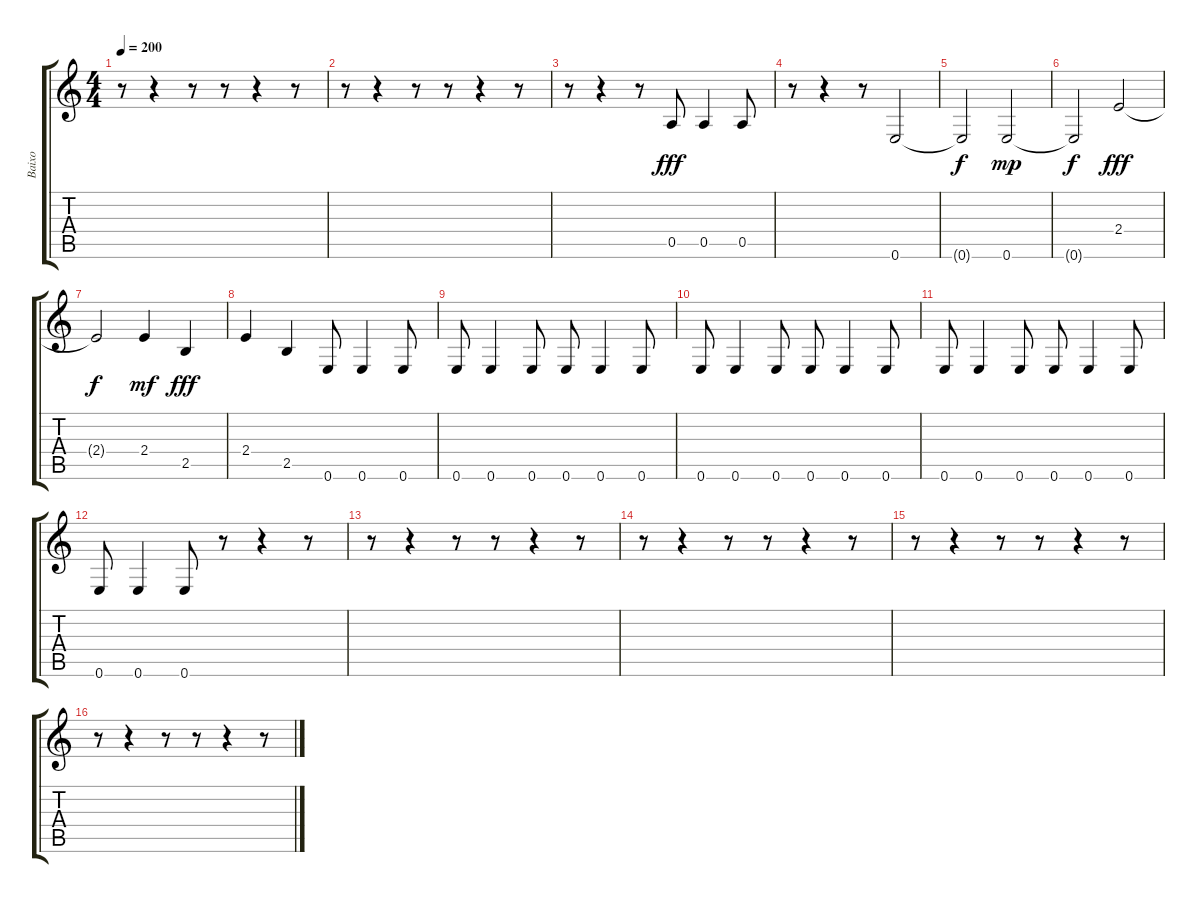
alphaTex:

\track ("Baixo" "Baixo") {instrument electricbasspick}
\staff {score tabs}
\tuning (E4 B3 G3 D3 A2 E2) {hide}
\ts (4 4)
\tempo 200
\clef g2
\ks c
r.8{dy fff instrument electricbasspick} r.4 r.8 r.8 r.4 r.8 |
r.8 r.4 r.8 r.8 r.4 r.8 |
r.8 r.4 r.8 0.5.8 0.5.4 0.5.8 |
r.8 r.4 r.8 0.6.2 |
0.6{t}.2{dy f} 0.6.2{dy mp} |
0.6{t}.2{dy f} 2.4.2{dy fff} |
2.4{t}.2{dy f} 2.4.4{dy mf} 2.5.4{dy fff} |
2.4.4 2.5.4 0.6.8 0.6.4 0.6.8 |
0.6.8 0.6.4 0.6.8 0.6.8 0.6.4 0.6.8 |
0.6.8 0.6.4 0.6.8 0.6.8 0.6.4 0.6.8 |
0.6.8 0.6.4 0.6.8 0.6.8 0.6.4 0.6.8 |
0.6.8 0.6.4 0.6.8 r.8 r.4 r.8 |
r.8 r.4 r.8 r.8 r.4 r.8 |
r.8 r.4 r.8 r.8 r.4 r.8 |
r.8 r.4 r.8 r.8 r.4 r.8 |
r.8 r.4 r.8 r.8 r.4 r.8
